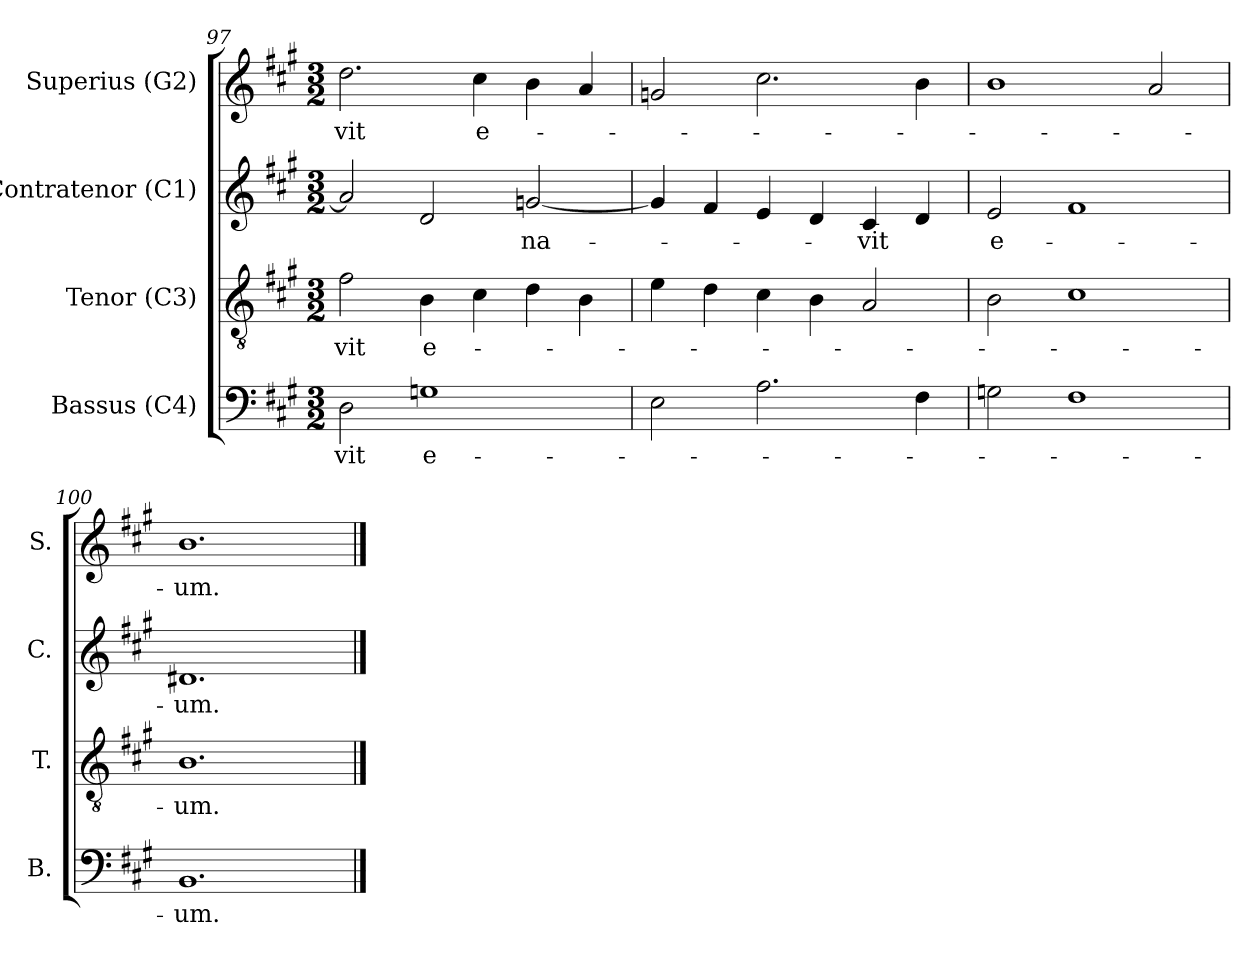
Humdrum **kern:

**kern	**text	**kern	**text	**kern	**text	**kern	**text
*part4	*part4	*part3	*part3	*part2	*part2	*part1	*part1
*staff4	*staff4	*staff3	*staff3	*staff2	*staff2	*staff1	*staff1
*I"Bassus (C4)	*	*I"Tenor (C3)	*	*I"Contratenor (C1)	*	*I"Superius (G2)	*
*I'B.	*	*I'T.	*	*I'C.	*	*I'S.	*
!!LO:LB:g=z
*clefF4	*	*clefGv2	*	*clefG2	*	*clefG2	*
*	*	*ITrd7c12	*	*ITrd7c12	*	*	*
*k[f#c#g#]	*	*k[f#c#g#]	*	*k[f#c#g#]	*	*k[f#c#g#]	*
*A:	*	*A:	*	*A:	*	*A:	*
*M3/2	*	*M3/2	*	*M3/2	*	*M3/2	*
=97	=97	=97	=97	=97	=97	=97	=97
!	!LO:LY:b:color=#000000	!	!	!	!	!	!
!	!	!	!LO:LY:b:color=#000000	!	!	!	!
!	!	!	!	!	!	!	!LO:LY:b:color=#000000
2Di\	-vit	2F#i\	-vit	2Ai/]	.	2.ddi\	-vit
!	!LO:LY:b:color=#000000	!	!	!	!	!	!
!	!	!	!LO:LY:b:color=#000000	!	!	!	!
1Gni	e-	4BBi\	e-	2Di/	.	.	.
!	!	!	!	!	!	!	!LO:LY:b:color=#000000
.	.	4C#i\	.	.	.	4cc#i\	e-
!	!	!	!	!	!LO:LY:b:color=#000000	!	!
.	.	4Di\	.	[2Gi/	-na-	4bi\	.
.	.	4BBi\	.	.	.	4ai/	.
=98	=98	=98	=98	=98	=98	=98	=98
2Ei\	.	4Ei\	.	4Gi/]	.	2gni/	.
.	.	4Di\	.	4F#i/	.	.	.
2.Ai\	.	4C#i\	.	4Ei/	.	2.cc#i\	.
.	.	4BBi\	.	4Di/	.	.	.
!	!	!	!	!	!LO:LY:b:color=#000000	!	!
.	.	2AAi/	.	4C#i/	-vit	.	.
4F#i\	.	.	.	4Di/	.	4bi\	.
=99	=99	=99	=99	=99	=99	=99	=99
!	!	!	!	!	!LO:LY:b:color=#000000	!	!
2Gi\	.	2BBi\	.	2Ei/	e-	1bi	.
1F#i	.	1C#i	.	1F#i	.	.	.
.	.	.	.	.	.	2ai/	.
=100	=100	=100	=100	=100	=100	=100	=100
!	!LO:LY:b:color=#000000	!	!	!	!	!	!
!	!	!	!LO:LY:b:color=#000000	!	!	!	!
!	!	!	!	!	!LO:LY:b:color=#000000	!	!
!	!	!	!	!	!	!	!LO:LY:b:color=#000000
1.BBi	-um.	1.BBi	-um.	1.D#i	-um.	1.bi	-um.
==	==	==	==	==	==	==	==
*-	*-	*-	*-	*-	*-	*-	*-
